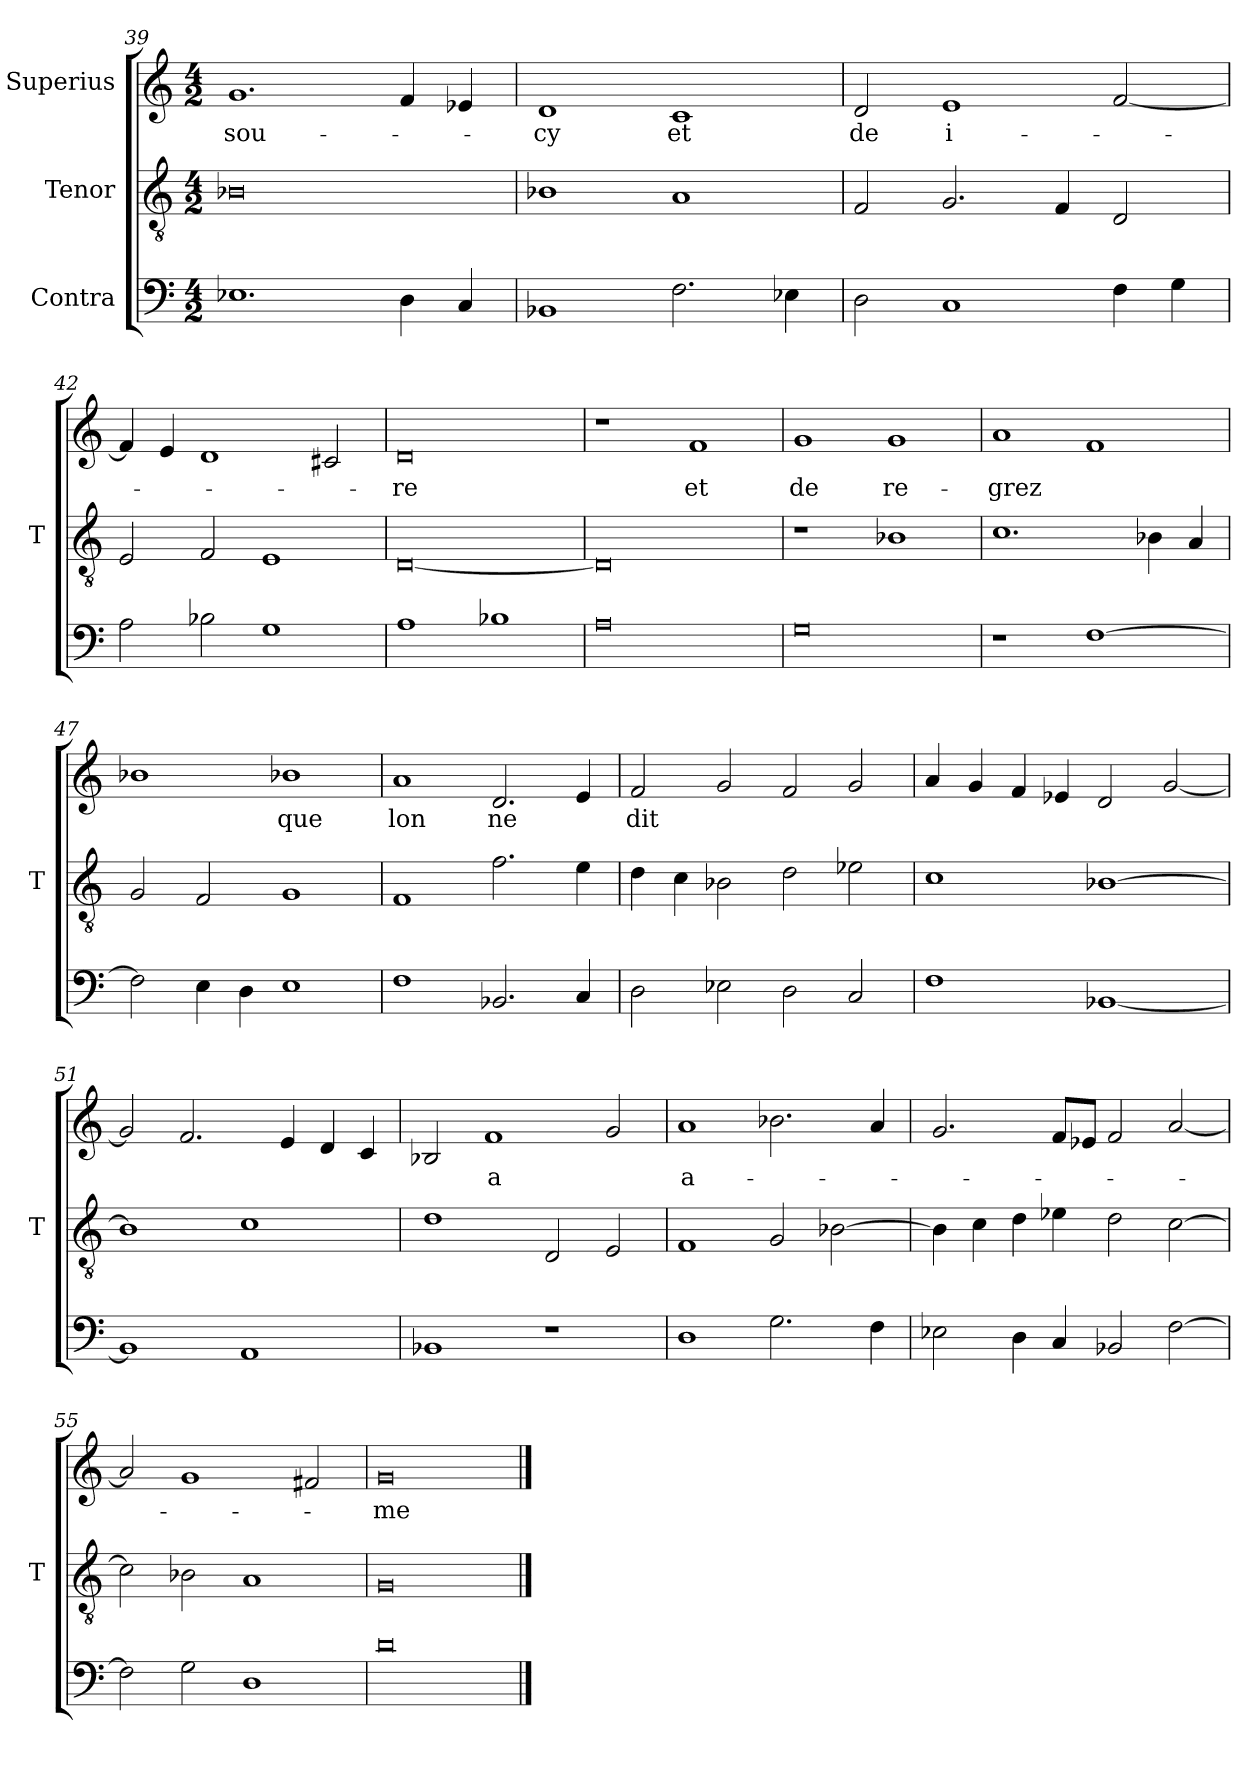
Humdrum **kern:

**kern	**kern	**kern	**text
*part3	*part2	*part1	*part1
*staff3	*staff2	*staff1	*staff1
*I"Contra	*I"Tenor	*I"Superius	*
*	*I'T	*	*
*clefF4	*clefGv2	*clefG2	*
*M4/2	*M4/2	*M4/2	*
=39	=39	=39	=39
1.E-X	0B-X	1.g	sou-
4D	.	4f	.
4C	.	4e-X	.
=40	=40	=40	=40
1BB-X	1B-X	1d	-cy
2.F	1A	1c	-et
4E-X	.	.	.
=41	=41	=41	=41
2D	2F	2d	-de
1C	2.G	1e	i-
.	4F	.	.
4F	2D	[2f	.
4G	.	.	.
=42	=42	=42	=42
2A	2E	4f]	.
.	.	4e	.
2B-X	2F	1d	.
1G	1E	.	.
.	.	2c#X	.
=43	=43	=43	=43
1A	[0D	0d	-re
1B-X	.	.	.
=44	=44	=44	=44
0A	0D]	1r	.
.	.	1f	-et
=45	=45	=45	=45
0G	1r	1g	-de
.	1B-X	1g	re-
=46	=46	=46	=46
1r	1.c	1a	-grez
[1F	.	1f	.
.	4B-X	.	.
.	4A	.	.
=47	=47	=47	=47
2F]	2G	1b-X	.
4E	2F	.	.
4D	.	.	.
1E	1G	1b-X	-que
=48	=48	=48	=48
1F	1F	1a	-lon
2.BB-X	2.f	2.d	-ne
4C	4e	4e	.
=49	=49	=49	=49
2D	4d	2f	-dit
.	4c	.	.
2E-X	2B-X	2g	.
2D	2d	2f	.
2C	2e-X	2g	.
=50	=50	=50	=50
1F	1c	4a	.
.	.	4g	.
.	.	4f	.
.	.	4e-X	.
[1BB-X	[1B-X	2d	.
.	.	[2g	.
=51	=51	=51	=51
1BB-]	1B-]	2g]	.
.	.	2.f	.
1AA	1c	.	.
.	.	4e	.
.	.	4d	.
.	.	4c	.
=52	=52	=52	=52
1BB-X	1d	2B-X	.
.	.	1f	-a
1r	2D	.	.
.	2E	2g	.
=53	=53	=53	=53
1D	1F	1a	a-
2.G	2G	2.b-X	.
.	[2B-X	.	.
4F	.	4a	.
=54	=54	=54	=54
2E-X	4B-]	2.g	.
.	4c	.	.
4D	4d	.	.
4C	4e-X	8f/L	.
.	.	8e-X/J	.
2BB-X	2d	2f	.
[2F	[2c	[2a	.
=55	=55	=55	=55
2F]	2c]	2a]	.
2G	2B-X	1g	.
1D	1A	.	.
.	.	2f#X	.
=56	=56	=56	=56
0d	0G	0g	-me
==	==	==	==
*-	*-	*-	*-
